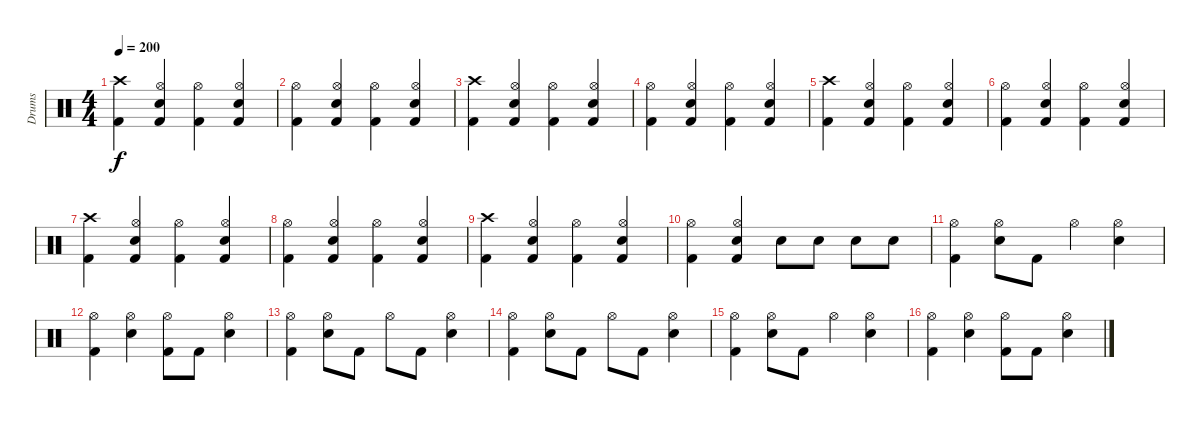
\track ("Drums" "Drums") {instrument percussion}
\staff {score}
\articulation defaults
\ts (4 4)
\tempo 200
\clef neutral
\ks c
("Crash high (hit)" "Kick (hit) 2").4{dy f} ("Hi-Hat (open)" "Electric Snare (hit)" "Kick (hit) 2").4 ("Hi-Hat (open)" "Kick (hit) 2").4 ("Hi-Hat (open)" "Electric Snare (hit)" "Kick (hit) 2").4 |
("Hi-Hat (open)" "Kick (hit) 2").4 ("Hi-Hat (open)" "Electric Snare (hit)" "Kick (hit) 2").4 ("Hi-Hat (open)" "Kick (hit) 2").4 ("Hi-Hat (open)" "Electric Snare (hit)" "Kick (hit) 2").4 |
("Crash high (hit)" "Kick (hit) 2").4 ("Hi-Hat (open)" "Electric Snare (hit)" "Kick (hit) 2").4 ("Hi-Hat (open)" "Kick (hit) 2").4 ("Hi-Hat (open)" "Electric Snare (hit)" "Kick (hit) 2").4 |
("Hi-Hat (open)" "Kick (hit) 2").4 ("Hi-Hat (open)" "Electric Snare (hit)" "Kick (hit) 2").4 ("Hi-Hat (open)" "Kick (hit) 2").4 ("Hi-Hat (open)" "Electric Snare (hit)" "Kick (hit) 2").4 |
("Crash high (hit)" "Kick (hit) 2").4 ("Hi-Hat (open)" "Electric Snare (hit)" "Kick (hit) 2").4 ("Hi-Hat (open)" "Kick (hit) 2").4 ("Hi-Hat (open)" "Electric Snare (hit)" "Kick (hit) 2").4 |
("Hi-Hat (open)" "Kick (hit) 2").4 ("Hi-Hat (open)" "Electric Snare (hit)" "Kick (hit) 2").4 ("Hi-Hat (open)" "Kick (hit) 2").4 ("Hi-Hat (open)" "Electric Snare (hit)" "Kick (hit) 2").4 |
("Crash high (hit)" "Kick (hit) 2").4 ("Hi-Hat (open)" "Electric Snare (hit)" "Kick (hit) 2").4 ("Hi-Hat (open)" "Kick (hit) 2").4 ("Hi-Hat (open)" "Electric Snare (hit)" "Kick (hit) 2").4 |
("Hi-Hat (open)" "Kick (hit) 2").4 ("Hi-Hat (open)" "Electric Snare (hit)" "Kick (hit) 2").4 ("Hi-Hat (open)" "Kick (hit) 2").4 ("Hi-Hat (open)" "Electric Snare (hit)" "Kick (hit) 2").4 |
("Crash high (hit)" "Kick (hit) 2").4 ("Hi-Hat (open)" "Electric Snare (hit)" "Kick (hit) 2").4 ("Hi-Hat (open)" "Kick (hit) 2").4 ("Hi-Hat (open)" "Electric Snare (hit)" "Kick (hit) 2").4 |
("Hi-Hat (open)" "Kick (hit) 2").4 ("Hi-Hat (open)" "Electric Snare (hit)" "Kick (hit) 2").4 "Electric Snare (hit)".8 "Electric Snare (hit)".8 "Electric Snare (hit)".8 "Electric Snare (hit)".8 |
("Hi-Hat (open)" "Kick (hit) 2").4 ("Hi-Hat (open)" "Electric Snare (hit)").8 "Kick (hit) 2".8 "Hi-Hat (open)".4 ("Hi-Hat (open)" "Electric Snare (hit)").4 |
("Hi-Hat (open)" "Kick (hit) 2").4 ("Hi-Hat (open)" "Electric Snare (hit)").4 ("Hi-Hat (open)" "Kick (hit) 2").8 "Kick (hit) 2".8 ("Hi-Hat (open)" "Electric Snare (hit)").4 |
("Hi-Hat (open)" "Kick (hit) 2").4 ("Hi-Hat (open)" "Electric Snare (hit)").8 "Kick (hit) 2".8 "Hi-Hat (open)".8 "Kick (hit) 2".8 ("Hi-Hat (open)" "Electric Snare (hit)").4 |
("Hi-Hat (open)" "Kick (hit) 2").4 ("Hi-Hat (open)" "Electric Snare (hit)").8 "Kick (hit) 2".8 "Hi-Hat (open)".8 "Kick (hit) 2".8 ("Hi-Hat (open)" "Electric Snare (hit)").4 |
("Hi-Hat (open)" "Kick (hit) 2").4 ("Hi-Hat (open)" "Electric Snare (hit)").8 "Kick (hit) 2".8 "Hi-Hat (open)".4 ("Hi-Hat (open)" "Electric Snare (hit)").4 |
("Hi-Hat (open)" "Kick (hit) 2").4 ("Hi-Hat (open)" "Electric Snare (hit)").4 ("Hi-Hat (open)" "Kick (hit) 2").8 "Kick (hit) 2".8 ("Hi-Hat (open)" "Electric Snare (hit)").4
